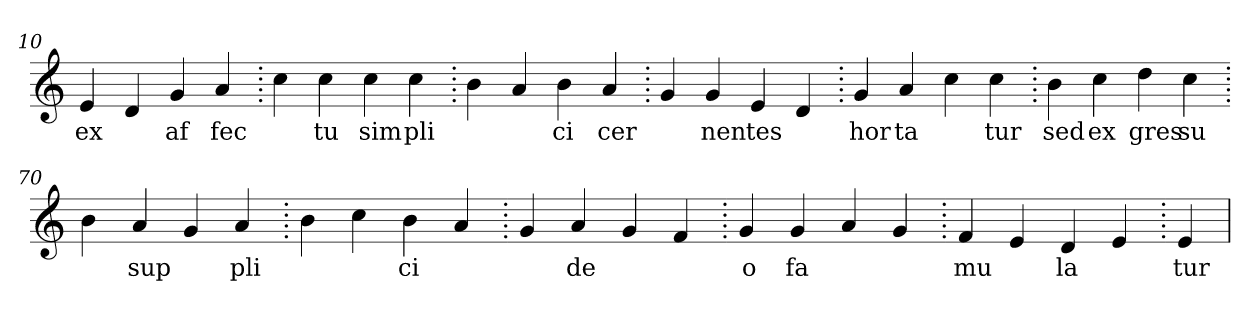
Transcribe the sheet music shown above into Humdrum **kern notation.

**kern	**text
*part1	*part1
*staff1	*staff1
*clefG2	*
=10.	=10.
4e	ex
4d	.
4g	af
4a	fec
=20.	=20.
4cc	.
4cc	tu
4cc	sim
4cc	pli
=30.	=30.
4b	.
4a	.
4b	ci
4a	cer
=40.	=40.
4g	.
4g	nen
4e	tes
4d	.
=50.	=50.
4g	hor
4a	ta
4cc	.
4cc	tur
=60.	=60.
4b	sed
4cc	ex
4dd	gres
4cc	su
=70.	=70.
4b	.
4a	sup
4g	.
4a	pli
=80.	=80.
4b	.
4cc	.
4b	ci
4a	.
=90.	=90.
4g	.
4a	de
4g	.
4f	.
=100.	=100.
4g	o
4g	fa
4a	.
4g	.
=110.	=110.
4f	mu
4e	.
4d	la
4e	.
=120.	=120.
4e	tur
=	=
*-	*-
